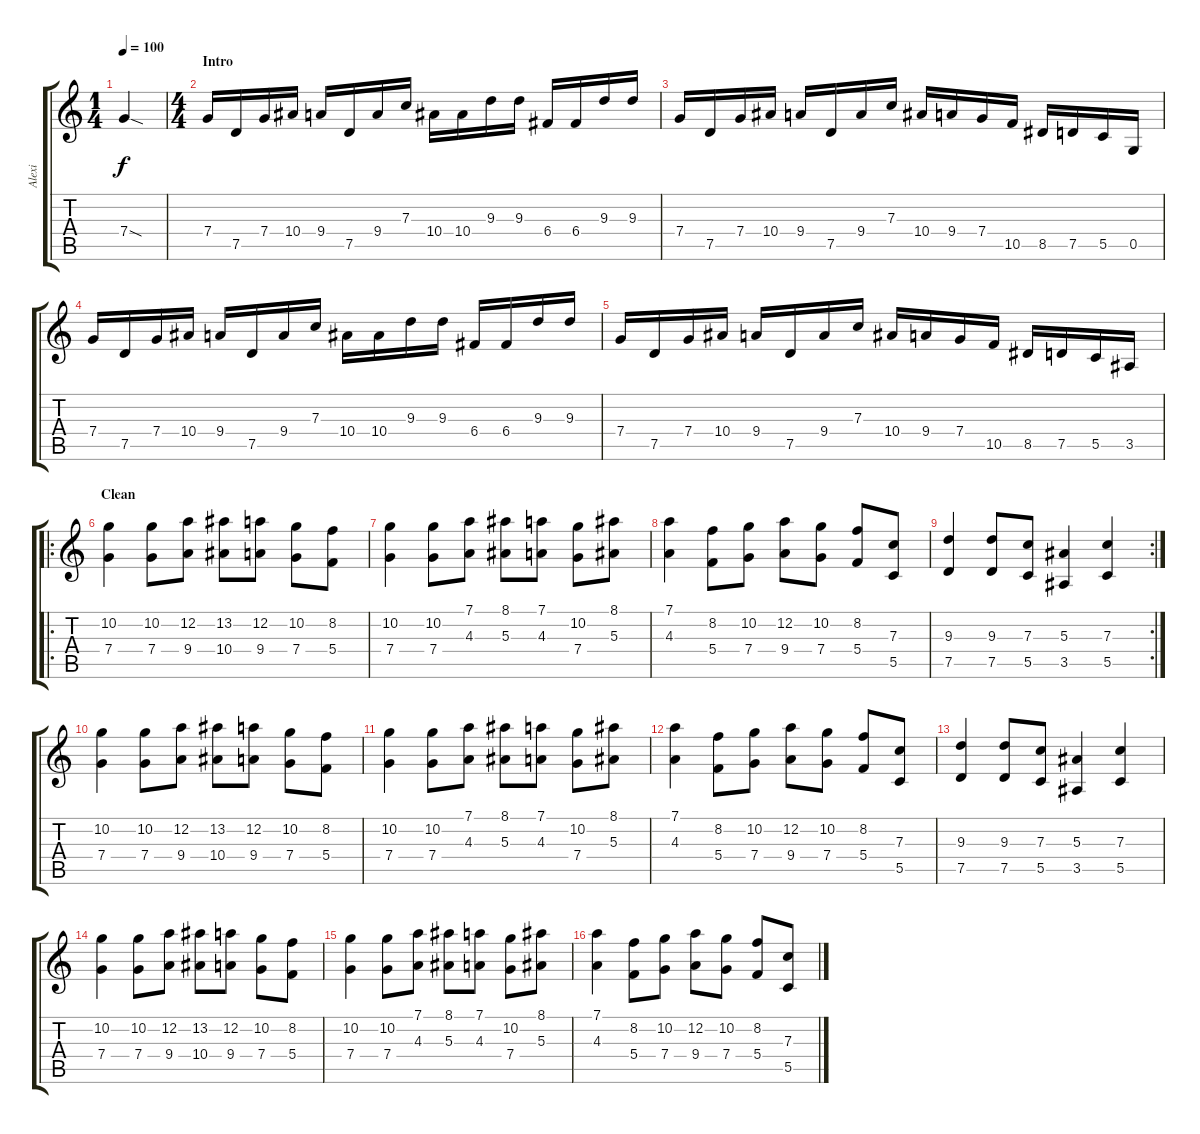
\track ("Alexi" "Alexi") {instrument distortionguitar}
\staff {score tabs}
\tuning (D4 A3 F3 C3 G2 D2) {hide}
\ts (1 4)
\tempo 100
\clef g2
\ks c
7.4{sod}.4{dy f instrument distortionguitar} |
\ts (4 4)
\section ("" "Intro")
7.4.16 7.5.16 7.4.16 10.4.16 9.4.16 7.5.16 9.4.16 7.3.16 10.4.16 10.4.16 9.3.16 9.3.16 6.4.16 6.4.16 9.3.16 9.3.16 |
7.4.16 7.5.16 7.4.16 10.4.16 9.4.16 7.5.16 9.4.16 7.3.16 10.4.16 9.4.16 7.4.16 10.5.16 8.5.16 7.5.16 5.5.16 0.5.16 |
7.4.16 7.5.16 7.4.16 10.4.16 9.4.16 7.5.16 9.4.16 7.3.16 10.4.16 10.4.16 9.3.16 9.3.16 6.4.16 6.4.16 9.3.16 9.3.16 |
7.4.16 7.5.16 7.4.16 10.4.16 9.4.16 7.5.16 9.4.16 7.3.16 10.4.16 9.4.16 7.4.16 10.5.16 8.5.16 7.5.16 5.5.16 3.5.16 |
\ro
\section ("" "Clean")
(10.2 7.4).4{instrument electricguitarclean} (10.2 7.4).8 (12.2 9.4).8 (13.2 10.4).8 (12.2 9.4).8 (10.2 7.4).8 (8.2 5.4).8 |
(10.2 7.4).4 (10.2 7.4).8 (7.1 4.3).8 (8.1 5.3).8 (7.1 4.3).8 (10.2 7.4).8 (8.1 5.3).8 |
(7.1 4.3).4 (8.2 5.4).8 (10.2 7.4).8 (12.2 9.4).8 (10.2 7.4).8 (8.2 5.4).8 (7.3 5.5).8 |
\rc 2
(9.3 7.5).4 (9.3 7.5).8 (7.3 5.5).8 (5.3 3.5).4 (7.3 5.5).4 |
(10.2 7.4).4{instrument electricguitarclean} (10.2 7.4).8 (12.2 9.4).8 (13.2 10.4).8 (12.2 9.4).8 (10.2 7.4).8 (8.2 5.4).8 |
(10.2 7.4).4 (10.2 7.4).8 (7.1 4.3).8 (8.1 5.3).8 (7.1 4.3).8 (10.2 7.4).8 (8.1 5.3).8 |
(7.1 4.3).4 (8.2 5.4).8 (10.2 7.4).8 (12.2 9.4).8 (10.2 7.4).8 (8.2 5.4).8 (7.3 5.5).8 |
(9.3 7.5).4 (9.3 7.5).8 (7.3 5.5).8 (5.3 3.5).4 (7.3 5.5).4 |
(10.2 7.4).4{instrument electricguitarclean} (10.2 7.4).8 (12.2 9.4).8 (13.2 10.4).8 (12.2 9.4).8 (10.2 7.4).8 (8.2 5.4).8 |
(10.2 7.4).4 (10.2 7.4).8 (7.1 4.3).8 (8.1 5.3).8 (7.1 4.3).8 (10.2 7.4).8 (8.1 5.3).8 |
(7.1 4.3).4 (8.2 5.4).8 (10.2 7.4).8 (12.2 9.4).8 (10.2 7.4).8 (8.2 5.4).8 (7.3 5.5).8
